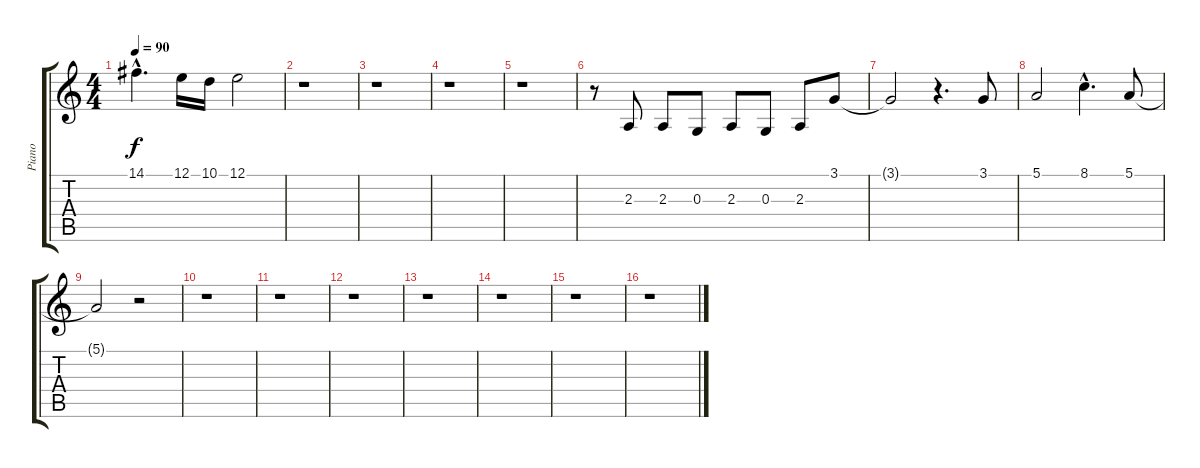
\track ("Piano" "Piano") {instrument electricpiano2}
\staff {score tabs}
\tuning (E4 B3 G3 D3 A2 E2) {hide}
\ts (4 4)
\tempo 90
\clef g2
\ks c
14.1{hac}.4{d dy f} 12.1.16 10.1.16 12.1.2 |
r.1 |
r.1 |
r.1 |
r.1 |
r.8 2.3.8 2.3.8 0.3.8 2.3.8 0.3.8 2.3.8 3.1.8 |
3.1{t}.2 r.4{d} 3.1.8 |
5.1.2 8.1{hac}.4{d} 5.1.8 |
5.1{t}.2 r.2 |
r.1 |
r.1 |
r.1 |
r.1 |
r.1 |
r.1 |
r.1
